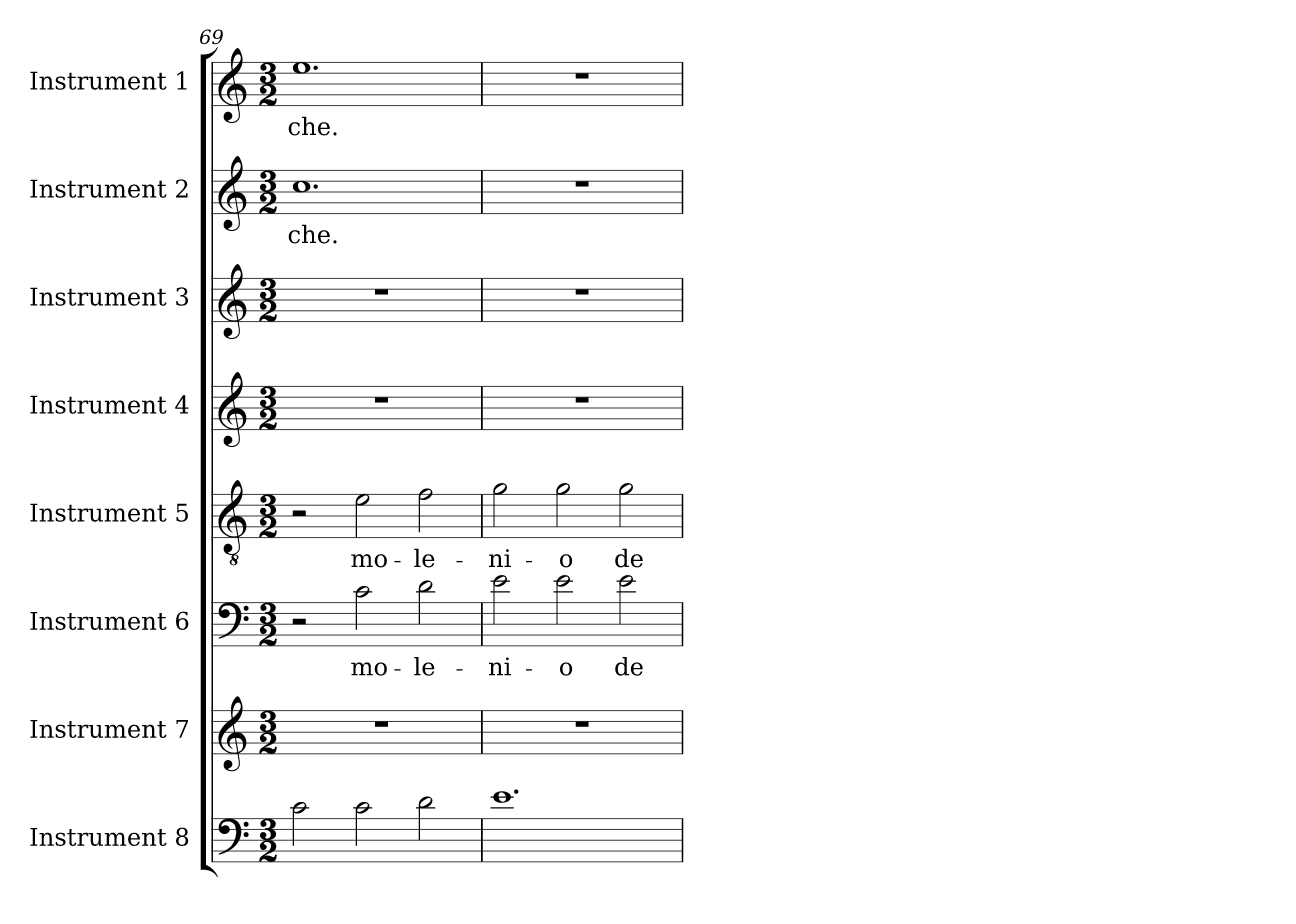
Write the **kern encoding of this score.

**kern	**kern	**kern	**text	**kern	**text	**kern	**kern	**kern	**text	**kern	**text
*part8	*part7	*part6	*part6	*part5	*part5	*part4	*part3	*part2	*part2	*part1	*part1
*staff8	*staff7	*staff6	*staff6	*staff5	*staff5	*staff4	*staff3	*staff2	*staff2	*staff1	*staff1
*I"Instrument 8	*I"Instrument 7	*I"Instrument 6	*	*I"Instrument 5	*	*I"Instrument 4	*I"Instrument 3	*I"Instrument 2	*	*I"Instrument 1	*
*clefF4	*clefG2	*clefF4	*	*clefGv2	*	*clefG2	*clefG2	*clefG2	*	*clefG2	*
*k[]	*k[]	*k[]	*	*k[]	*	*k[]	*k[]	*k[]	*	*k[]	*
*C:	*C:	*C:	*	*C:	*	*C:	*C:	*C:	*	*C:	*
*M3/2	*M3/2	*M3/2	*	*M3/2	*	*M3/2	*M3/2	*M3/2	*	*M3/2	*
=69	=69	=69	=69	=69	=69	=69	=69	=69	=69	=69	=69
!	!	!	!	!	!	!	!	!	!LO:LY:b:rj	!	!LO:LY:b:cj
2c\	1.r	2r	.	2r	.	1.r	1.r	1.cc	-che.	1.ee	-che.
!	!	!	!LO:LY:b:rj	!	!LO:LY:b:rj	!	!	!	!	!	!
2c\	.	2c\	mo-	2e\	mo-	.	.	.	.	.	.
!	!	!	!LO:LY:b:rj	!	!LO:LY:b:rj	!	!	!	!	!	!
2d\	.	2d\	-le-	2f\	-le-	.	.	.	.	.	.
=70	=70	=70	=70	=70	=70	=70	=70	=70	=70	=70	=70
!	!	!	!LO:LY:b:rj	!	!LO:LY:b:rj	!	!	!	!	!	!
1.e	1.r	2e\	-ni-	2g\	-ni-	1.r	1.r	1.r	.	1.r	.
!	!	!	!LO:LY:b:rj	!	!LO:LY:b:rj	!	!	!	!	!	!
.	.	2e\	-o	2g\	-o	.	.	.	.	.	.
!	!	!	!LO:LY:b:rj	!	!LO:LY:b:rj	!	!	!	!	!	!
.	.	2e\	de	2g\	de	.	.	.	.	.	.
=	=	=	=	=	=	=	=	=	=	=	=
*-	*-	*-	*-	*-	*-	*-	*-	*-	*-	*-	*-
